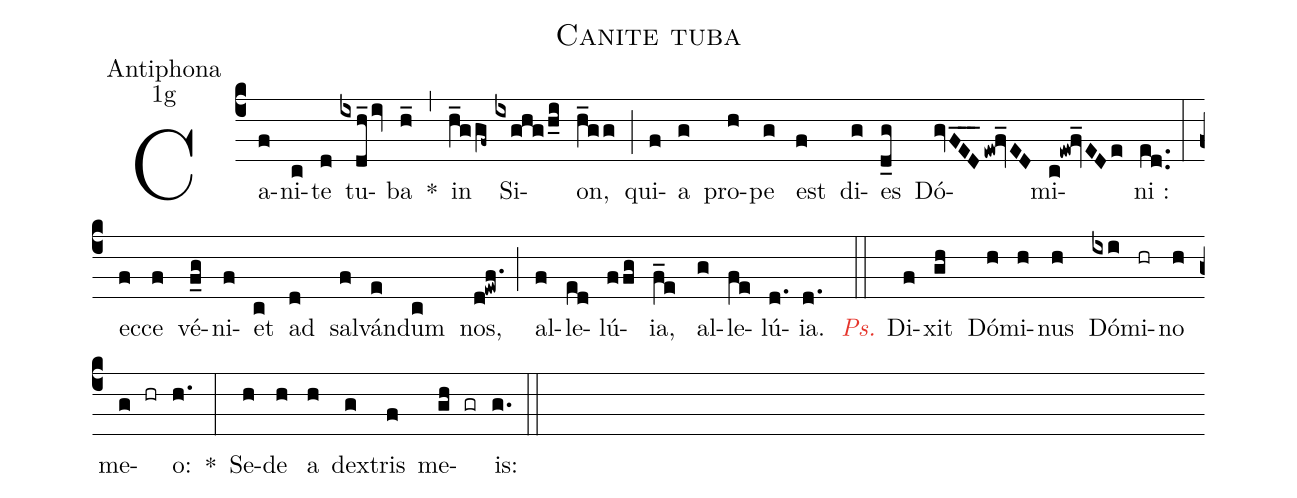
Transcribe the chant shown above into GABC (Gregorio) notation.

name:Canite tuba;
office-part:Antiphona;
mode:1g;
%%
(c4) Ca(f)ni(c)te(d) tu(ixdh_/iv)ba(h_) *(,) in(h_ggf~) Si(ixghg/h_i)on,(h_gg) (;) qui(f)a(g) pro(h)pe(g) est(f) di(g)es(d_g) Dó(gvFED___ew!fv_ED)mi(c!ew!fv_EDe)ni :(ed..) (:) ec(f)ce(f) vé(f_g)ni(f)et(c) ad(d) sal(f)ván(e)dum(c) nos,(d!ewf.) (;) al(f)le(ed)lú(ffg){ia},(f_e) al(g)le(fe)lú(d.){ia}.(d.) (::)

<c><i>Ps.</i></c> Di(f)xit(gh) Dó(h)mi(h)nus(h) Dó(ixi)mi(hr)no(h) me(g hr)o:(h.) *(:) Se(h)de(h) a(h) dex(g)tris(f) me(gh gr)is:(g.) (::)
